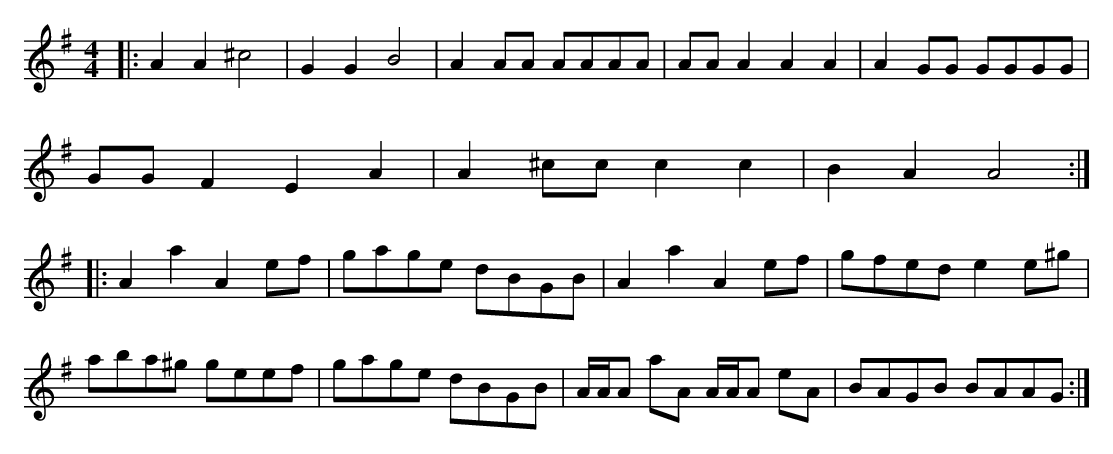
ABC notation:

X:1
M:4/4
K:Ador
|:A2A2 ^c4|G2G2 B4|A2AA AAAA|AA A2A2A2|A2GG GGGG|
GGF2E2 A2|A2^cc c2c2|B2 A2A4:|
|:A2a2 A2ef|gage dBGB|A2a2A2 ef|gfed e2e^g|
aba^g geef|gage dBGB|A/A/A aA A/A/A eA|BAGB BAAG:|
